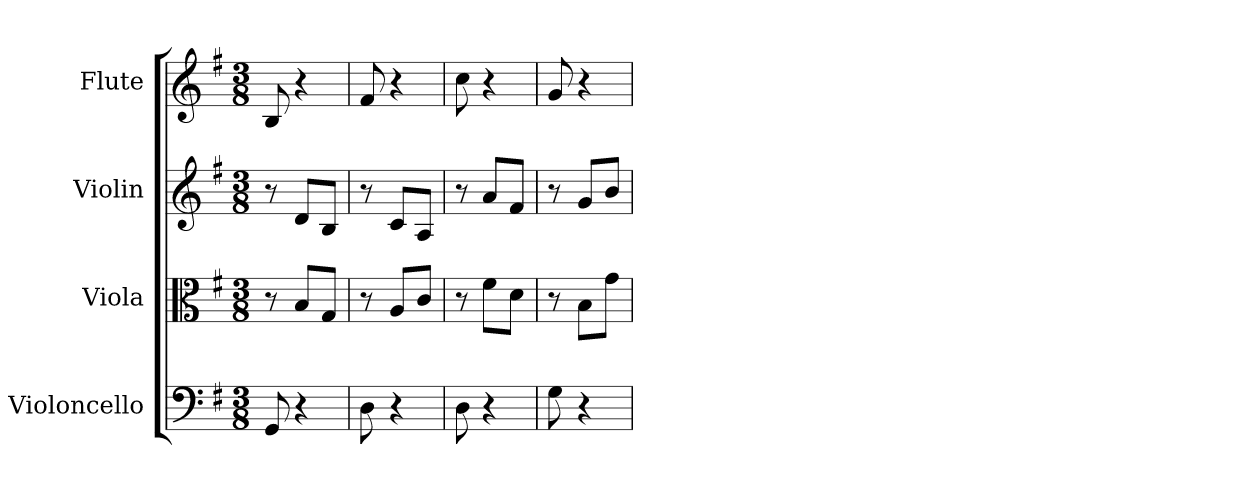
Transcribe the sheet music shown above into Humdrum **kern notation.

**kern	**kern	**kern	**kern
*part4	*part3	*part2	*part1
*staff4	*staff3	*staff2	*staff1
*I"Violoncello	*I"Viola	*I"Violin	*I"Flute
*I'Vc	*I'Vla	*I'Vln	*I'Fl
*clefF4	*clefC3	*	*
*k[f#]	*k[f#]	*k[f#]	*k[f#]
*G:	*G:	*G:	*G:
*M3/8	*M3/8	*M3/8	*M3/8
*MM186	*MM186	*MM186	*MM186
=	=	=	=
8GG	8r	8r	8B
4r	8B/L	8dL	4r
.	8G/J	8BJ	.
=2	=2	=2	=2
8D	8r	8r	8f#
4r	8A/L	8cL	4r
.	8c/J	8AJ	.
=3	=3	=3	=3
8D	8r	8r	8cc
4r	8f#\L	8aL	4r
.	8d\J	8f#J	.
=4	=4	=4	=4
8G	8r	8r	8g
4r	8B\L	8gL	4r
.	8g\J	8bJ	.
=	=	=	=
*-	*-	*-	*-
